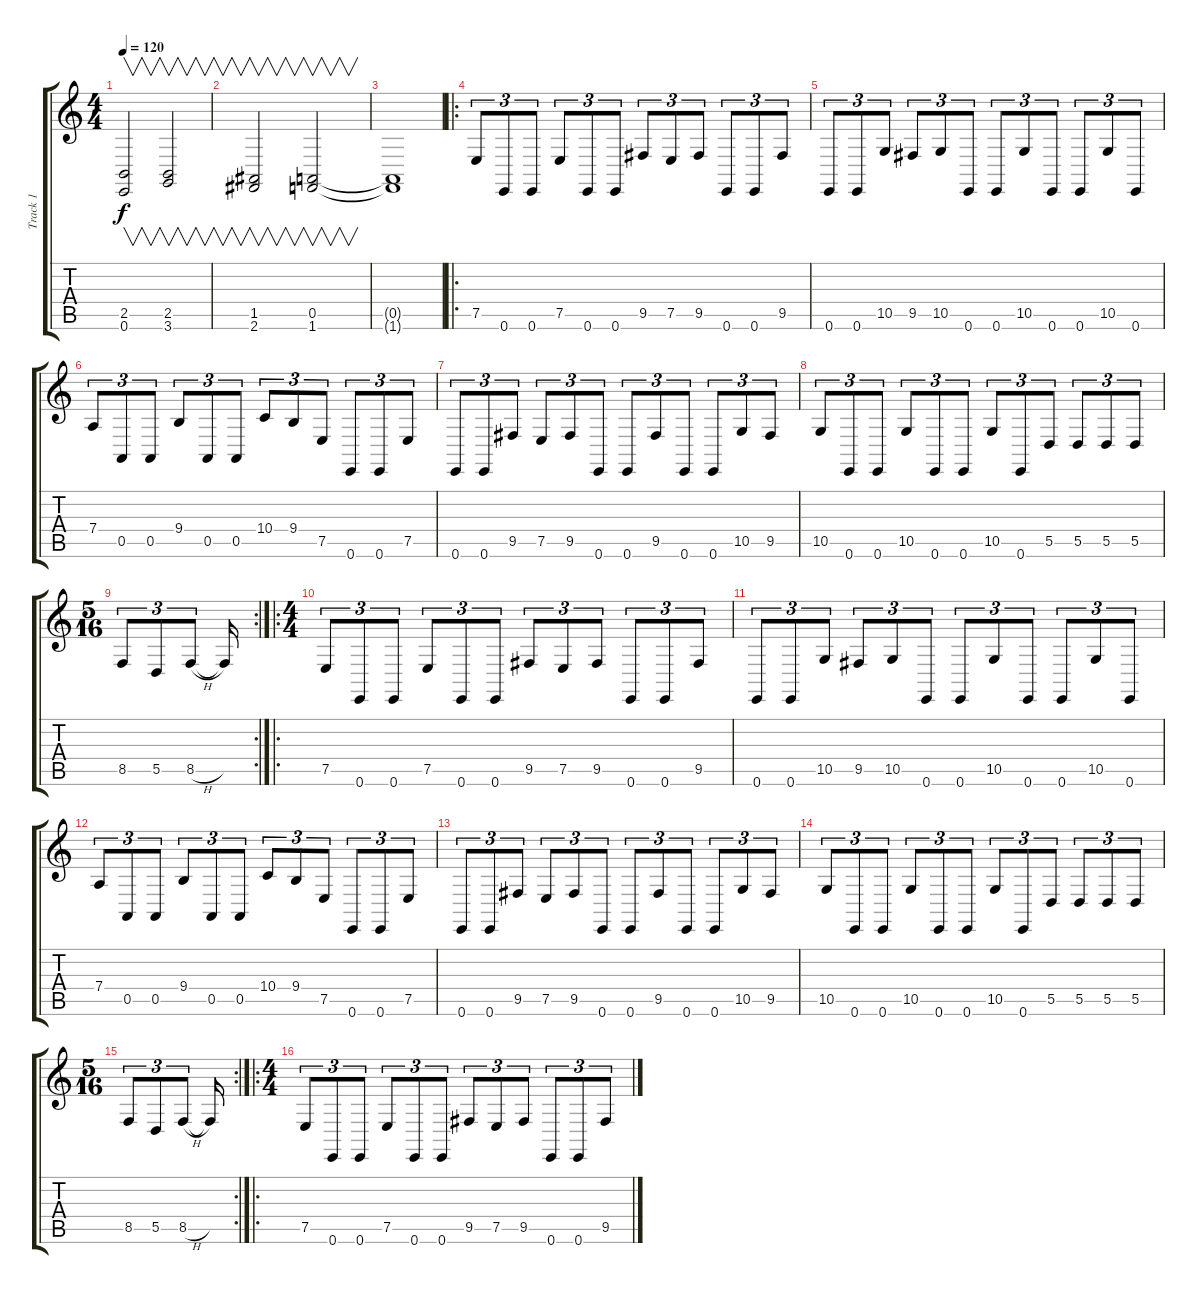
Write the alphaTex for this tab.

\track ("Track 1" "Track 1") {instrument churchorgan}
\staff {score tabs}
\tuning (E4 B3 G3 D3 A2 E2) {hide}
\ts (4 4)
\tempo 120
\clef g2
\ks c
(2.5 0.6).2{v dy f} (2.5 3.6).2{v} |
(1.5 2.6).2{v} (0.5 1.6).2{v} |
(0.5{t} 1.6{t}).1 |
\ro
7.5.8{tu (3 2)} 0.6.8{tu (3 2)} 0.6.8{tu (3 2)} 7.5.8{tu (3 2)} 0.6.8{tu (3 2)} 0.6.8{tu (3 2)} 9.5.8{tu (3 2)} 7.5.8{tu (3 2)} 9.5.8{tu (3 2)} 0.6.8{tu (3 2)} 0.6.8{tu (3 2)} 9.5.8{tu (3 2)} |
0.6.8{tu (3 2)} 0.6.8{tu (3 2)} 10.5.8{tu (3 2)} 9.5.8{tu (3 2)} 10.5.8{tu (3 2)} 0.6.8{tu (3 2)} 0.6.8{tu (3 2)} 10.5.8{tu (3 2)} 0.6.8{tu (3 2)} 0.6.8{tu (3 2)} 10.5.8{tu (3 2)} 0.6.8{tu (3 2)} |
7.4.8{tu (3 2)} 0.5.8{tu (3 2)} 0.5.8{tu (3 2)} 9.4.8{tu (3 2)} 0.5.8{tu (3 2)} 0.5.8{tu (3 2)} 10.4.8{tu (3 2)} 9.4.8{tu (3 2)} 7.5.8{tu (3 2)} 0.6.8{tu (3 2)} 0.6.8{tu (3 2)} 7.5.8{tu (3 2)} |
0.6.8{tu (3 2)} 0.6.8{tu (3 2)} 9.5.8{tu (3 2)} 7.5.8{tu (3 2)} 9.5.8{tu (3 2)} 0.6.8{tu (3 2)} 0.6.8{tu (3 2)} 9.5.8{tu (3 2)} 0.6.8{tu (3 2)} 0.6.8{tu (3 2)} 10.5.8{tu (3 2)} 9.5.8{tu (3 2)} |
10.5.8{tu (3 2)} 0.6.8{tu (3 2)} 0.6.8{tu (3 2)} 10.5.8{tu (3 2)} 0.6.8{tu (3 2)} 0.6.8{tu (3 2)} 10.5.8{tu (3 2)} 0.6.8{tu (3 2)} 5.5.8{tu (3 2)} 5.5.8{tu (3 2)} 5.5.8{tu (3 2)} 5.5.8{tu (3 2)} |
\rc 2
\ts (5 16)
8.5.8{tu (3 2)} 5.5.8{tu (3 2)} 8.5{h}.8{tu (3 2)} 8.5{t}.16 |
\ro
\ts (4 4)
7.5.8{tu (3 2)} 0.6.8{tu (3 2)} 0.6.8{tu (3 2)} 7.5.8{tu (3 2)} 0.6.8{tu (3 2)} 0.6.8{tu (3 2)} 9.5.8{tu (3 2)} 7.5.8{tu (3 2)} 9.5.8{tu (3 2)} 0.6.8{tu (3 2)} 0.6.8{tu (3 2)} 9.5.8{tu (3 2)} |
0.6.8{tu (3 2)} 0.6.8{tu (3 2)} 10.5.8{tu (3 2)} 9.5.8{tu (3 2)} 10.5.8{tu (3 2)} 0.6.8{tu (3 2)} 0.6.8{tu (3 2)} 10.5.8{tu (3 2)} 0.6.8{tu (3 2)} 0.6.8{tu (3 2)} 10.5.8{tu (3 2)} 0.6.8{tu (3 2)} |
7.4.8{tu (3 2)} 0.5.8{tu (3 2)} 0.5.8{tu (3 2)} 9.4.8{tu (3 2)} 0.5.8{tu (3 2)} 0.5.8{tu (3 2)} 10.4.8{tu (3 2)} 9.4.8{tu (3 2)} 7.5.8{tu (3 2)} 0.6.8{tu (3 2)} 0.6.8{tu (3 2)} 7.5.8{tu (3 2)} |
0.6.8{tu (3 2)} 0.6.8{tu (3 2)} 9.5.8{tu (3 2)} 7.5.8{tu (3 2)} 9.5.8{tu (3 2)} 0.6.8{tu (3 2)} 0.6.8{tu (3 2)} 9.5.8{tu (3 2)} 0.6.8{tu (3 2)} 0.6.8{tu (3 2)} 10.5.8{tu (3 2)} 9.5.8{tu (3 2)} |
10.5.8{tu (3 2)} 0.6.8{tu (3 2)} 0.6.8{tu (3 2)} 10.5.8{tu (3 2)} 0.6.8{tu (3 2)} 0.6.8{tu (3 2)} 10.5.8{tu (3 2)} 0.6.8{tu (3 2)} 5.5.8{tu (3 2)} 5.5.8{tu (3 2)} 5.5.8{tu (3 2)} 5.5.8{tu (3 2)} |
\rc 2
\ts (5 16)
8.5.8{tu (3 2)} 5.5.8{tu (3 2)} 8.5{h}.8{tu (3 2)} 8.5{t}.16 |
\ro
\ts (4 4)
7.5.8{tu (3 2)} 0.6.8{tu (3 2)} 0.6.8{tu (3 2)} 7.5.8{tu (3 2)} 0.6.8{tu (3 2)} 0.6.8{tu (3 2)} 9.5.8{tu (3 2)} 7.5.8{tu (3 2)} 9.5.8{tu (3 2)} 0.6.8{tu (3 2)} 0.6.8{tu (3 2)} 9.5.8{tu (3 2)}
